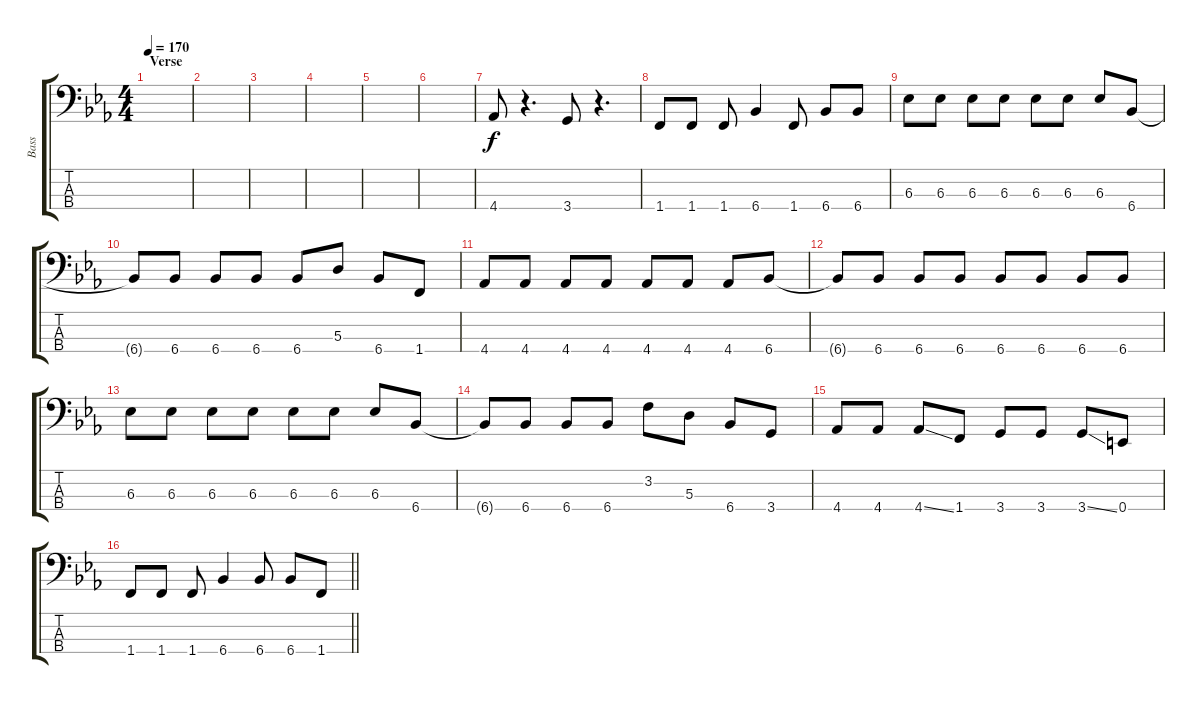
\track ("Bass" "Bass") {solo instrument electricbassfinger}
\staff {score tabs}
\tuning (G2 D2 A1 E1) {hide}
\ts (4 4)
\section ("" "Verse")
\tempo 170
\clef f4
\ks eb
|
|
|
|
|
|
4.4.8 r.4{d} 3.4.8 r.4{d} |
1.4.8 1.4.8 1.4.8 6.4.4 1.4.8 6.4.8 6.4.8 |
6.3.8 6.3.8 6.3.8 6.3.8 6.3.8 6.3.8 6.3.8 6.4.8 |
6.4{t}.8 6.4.8 6.4.8 6.4.8 6.4.8 5.3.8 6.4.8 1.4.8 |
4.4.8 4.4.8 4.4.8 4.4.8 4.4.8 4.4.8 4.4.8 6.4.8 |
6.4{t}.8 6.4.8 6.4.8 6.4.8 6.4.8 6.4.8 6.4.8 6.4.8 |
6.3.8 6.3.8 6.3.8 6.3.8 6.3.8 6.3.8 6.3.8 6.4.8 |
6.4{t}.8 6.4.8 6.4.8 6.4.8 3.2.8 5.3.8 6.4.8 3.4.8 |
4.4.8 4.4.8 4.4{ss}.8 1.4.8 3.4.8 3.4.8 3.4{ss}.8 0.4.8 |
\barLineRight lightlight
1.4.8 1.4.8 1.4.8 6.4.4 6.4.8 6.4.8 1.4.8
